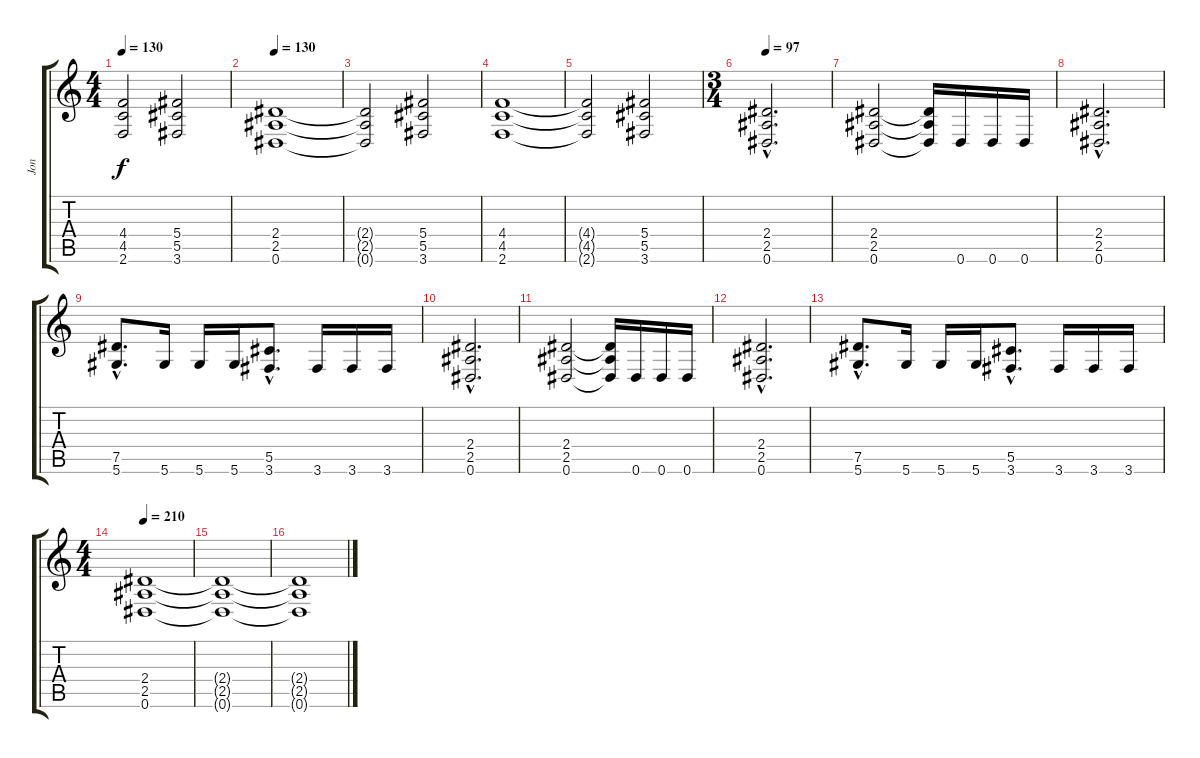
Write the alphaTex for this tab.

\track ("Jon" "Jon") {instrument distortionguitar}
\staff {score tabs}
\tuning (Eb4 Bb3 Gb3 Db3 Ab2 Eb2) {hide}
\ts (4 4)
\tempo 130
\clef g2
\ks c
(4.4{t} 4.5{t} 2.6{t}).2{dy f} (5.4 5.5 3.6).2 |
\tempo 130
(2.4 2.5 0.6).1 |
(2.4{t} 2.5{t} 0.6{t}).2 (5.4 5.5 3.6).2 |
(4.4 4.5 2.6).1 |
(4.4{t} 4.5{t} 2.6{t}).2 (5.4 5.5 3.6).2 |
\ts (3 4)
\tempo 97
(2.4{hac} 2.5{hac} 0.6{hac}).2{d} |
(2.4 2.5 0.6).2 (2.4{t} 2.5{t} 0.6{t}).16 0.6.16 0.6.16 0.6.16 |
(2.4{hac} 2.5{hac} 0.6{hac}).2{d} |
(7.5{hac} 5.6{hac}).8{d} 5.6.16 5.6.16 5.6.16 (5.5{hac} 3.6{hac}).8{d} 3.6.16 3.6.16 3.6.16 |
(2.4{hac} 2.5{hac} 0.6{hac}).2{d} |
(2.4 2.5 0.6).2 (2.4{t} 2.5{t} 0.6{t}).16 0.6.16 0.6.16 0.6.16 |
(2.4{hac} 2.5{hac} 0.6{hac}).2{d} |
(7.5{hac} 5.6{hac}).8{d} 5.6.16 5.6.16 5.6.16 (5.5{hac} 3.6{hac}).8{d} 3.6.16 3.6.16 3.6.16 |
\ts (4 4)
\tempo 210
(2.4 2.5 0.6).1 |
(2.4{t} 2.5{t} 0.6{t}).1 |
(2.4{t} 2.5{t} 0.6{t}).1
